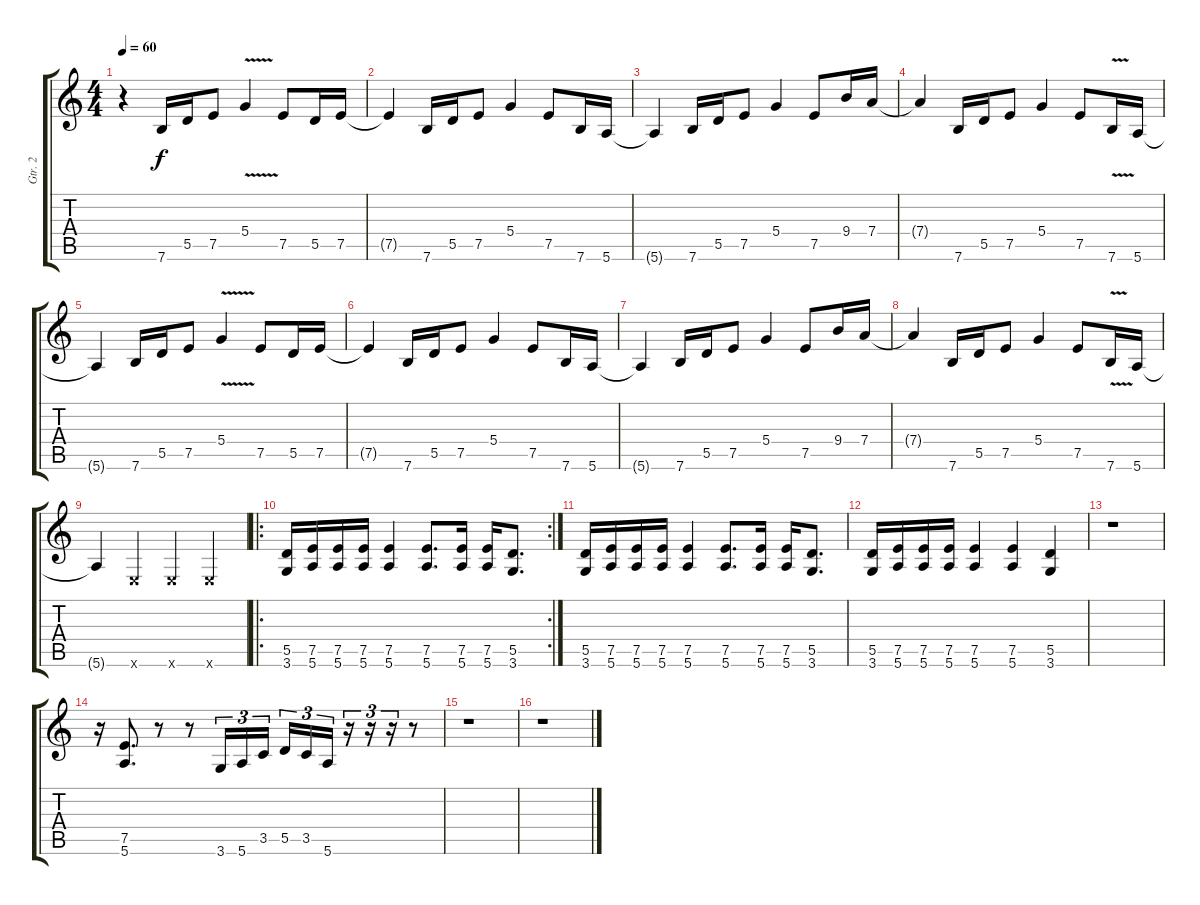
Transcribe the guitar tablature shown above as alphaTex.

\track ("Gtr. 2" "Gtr. 2") {instrument electricguitarmuted}
\staff {score tabs}
\tuning (E4 B3 G3 D3 A2 E2) {hide}
\ts (4 4)
\tempo 60
\clef g2
\ks c
r.4{dy f} 7.6.16 5.5.16 7.5.8 5.4{v}.4 7.5.8 5.5.16 7.5.16 |
7.5{t}.4 7.6.16 5.5.16 7.5.8 5.4.4 7.5.8 7.6.16 5.6.16 |
5.6{t}.4 7.6.16 5.5.16 7.5.8 5.4.4 7.5.8 9.4.16 7.4.16 |
7.4{t}.4 7.6.16 5.5.16 7.5.8 5.4.4 7.5.8 7.6{v}.16 5.6.16 |
5.6{t}.4 7.6.16 5.5.16 7.5.8 5.4{v}.4 7.5.8 5.5.16 7.5.16 |
7.5{t}.4 7.6.16 5.5.16 7.5.8 5.4.4 7.5.8 7.6.16 5.6.16 |
5.6{t}.4 7.6.16 5.5.16 7.5.8 5.4.4 7.5.8 9.4.16 7.4.16 |
7.4{t}.4 7.6.16 5.5.16 7.5.8 5.4.4 7.5.8 7.6{v}.16 5.6.16 |
5.6{t}.4 0.6{x}.4 0.6{x}.4 0.6{x}.4 |
\ro
\rc 2
(5.5 3.6).16 (7.5 5.6).16 (7.5 5.6).16 (7.5 5.6).16 (7.5 5.6).4 (7.5 5.6).8{d} (7.5 5.6).16 (7.5 5.6).16 (5.5 3.6).8{d} |
(5.5 3.6).16 (7.5 5.6).16 (7.5 5.6).16 (7.5 5.6).16 (7.5 5.6).4 (7.5 5.6).8{d} (7.5 5.6).16 (7.5 5.6).16 (5.5 3.6).8{d} |
(5.5 3.6).16 (7.5 5.6).16 (7.5 5.6).16 (7.5 5.6).16 (7.5 5.6).4 (7.5 5.6).4 (5.5 3.6).4 |
r.1 |
r.16 (7.5 5.6).8{d} r.8 r.8 3.6.16{tu (3 2)} 5.6.16{tu (3 2)} 3.5.16{tu (3 2) beam splitsecondary} 5.5.16{tu (3 2)} 3.5.16{tu (3 2)} 5.6.16{tu (3 2)} r.16{tu (3 2)} r.16{tu (3 2)} r.16{tu (3 2)} r.8 |
r.1 |
r.1
